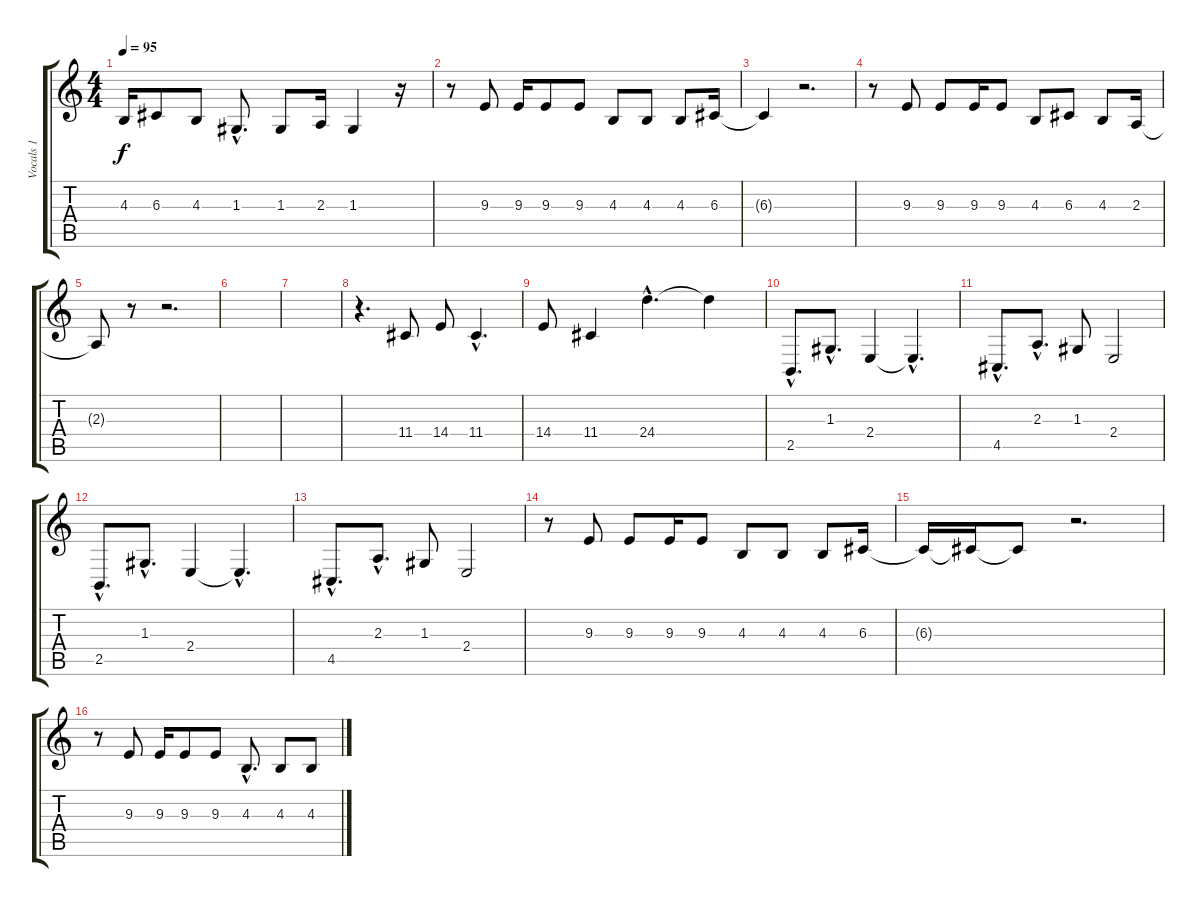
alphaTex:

\track ("Vocals 1" "Vocals 1") {instrument lead6voice}
\staff {score tabs}
\tuning (E4 B3 G3 D3 A2 E2) {hide}
\ts (4 4)
\tempo 95
\clef g2
\ks c
4.3.16{dy f} 6.3.8 4.3.8 1.3{hac}.8{d} 1.3.8 2.3.16 1.3.4 r.16 |
r.8 9.3.8 9.3.16 9.3.8 9.3.8 4.3.8 4.3.8 4.3.8 6.3.16 |
6.3{t}.4 r.2{d} |
r.8 9.3.8 9.3.8 9.3.16 9.3.8 4.3.8 6.3.8 4.3.8 2.3.16 |
2.3{t}.8 r.8 r.2{d} |
|
|
r.4{d} 11.4.8 14.4.8 11.4{hac}.4{d} |
14.4.8 11.4.4 24.4{hac}.4{d} 24.4{t}.4 |
2.5{hac}.8{d} 1.3{hac}.8{d} 2.4.4 2.4{hac t}.4{d} |
4.5{hac}.8{d} 2.3{hac}.8{d} 1.3.8 2.4.2 |
2.5{hac}.8{d} 1.3{hac}.8{d} 2.4.4 2.4{hac t}.4{d} |
4.5{hac}.8{d} 2.3{hac}.8{d} 1.3.8 2.4.2 |
r.8 9.3.8 9.3.8 9.3.16 9.3.8 4.3.8 4.3.8 4.3.8 6.3.16 |
6.3{t}.16 6.3{t}.16 6.3{t}.8 r.2{d} |
r.8 9.3.8 9.3.16 9.3.8 9.3.8 4.3{hac}.8{d} 4.3.8 4.3.8
